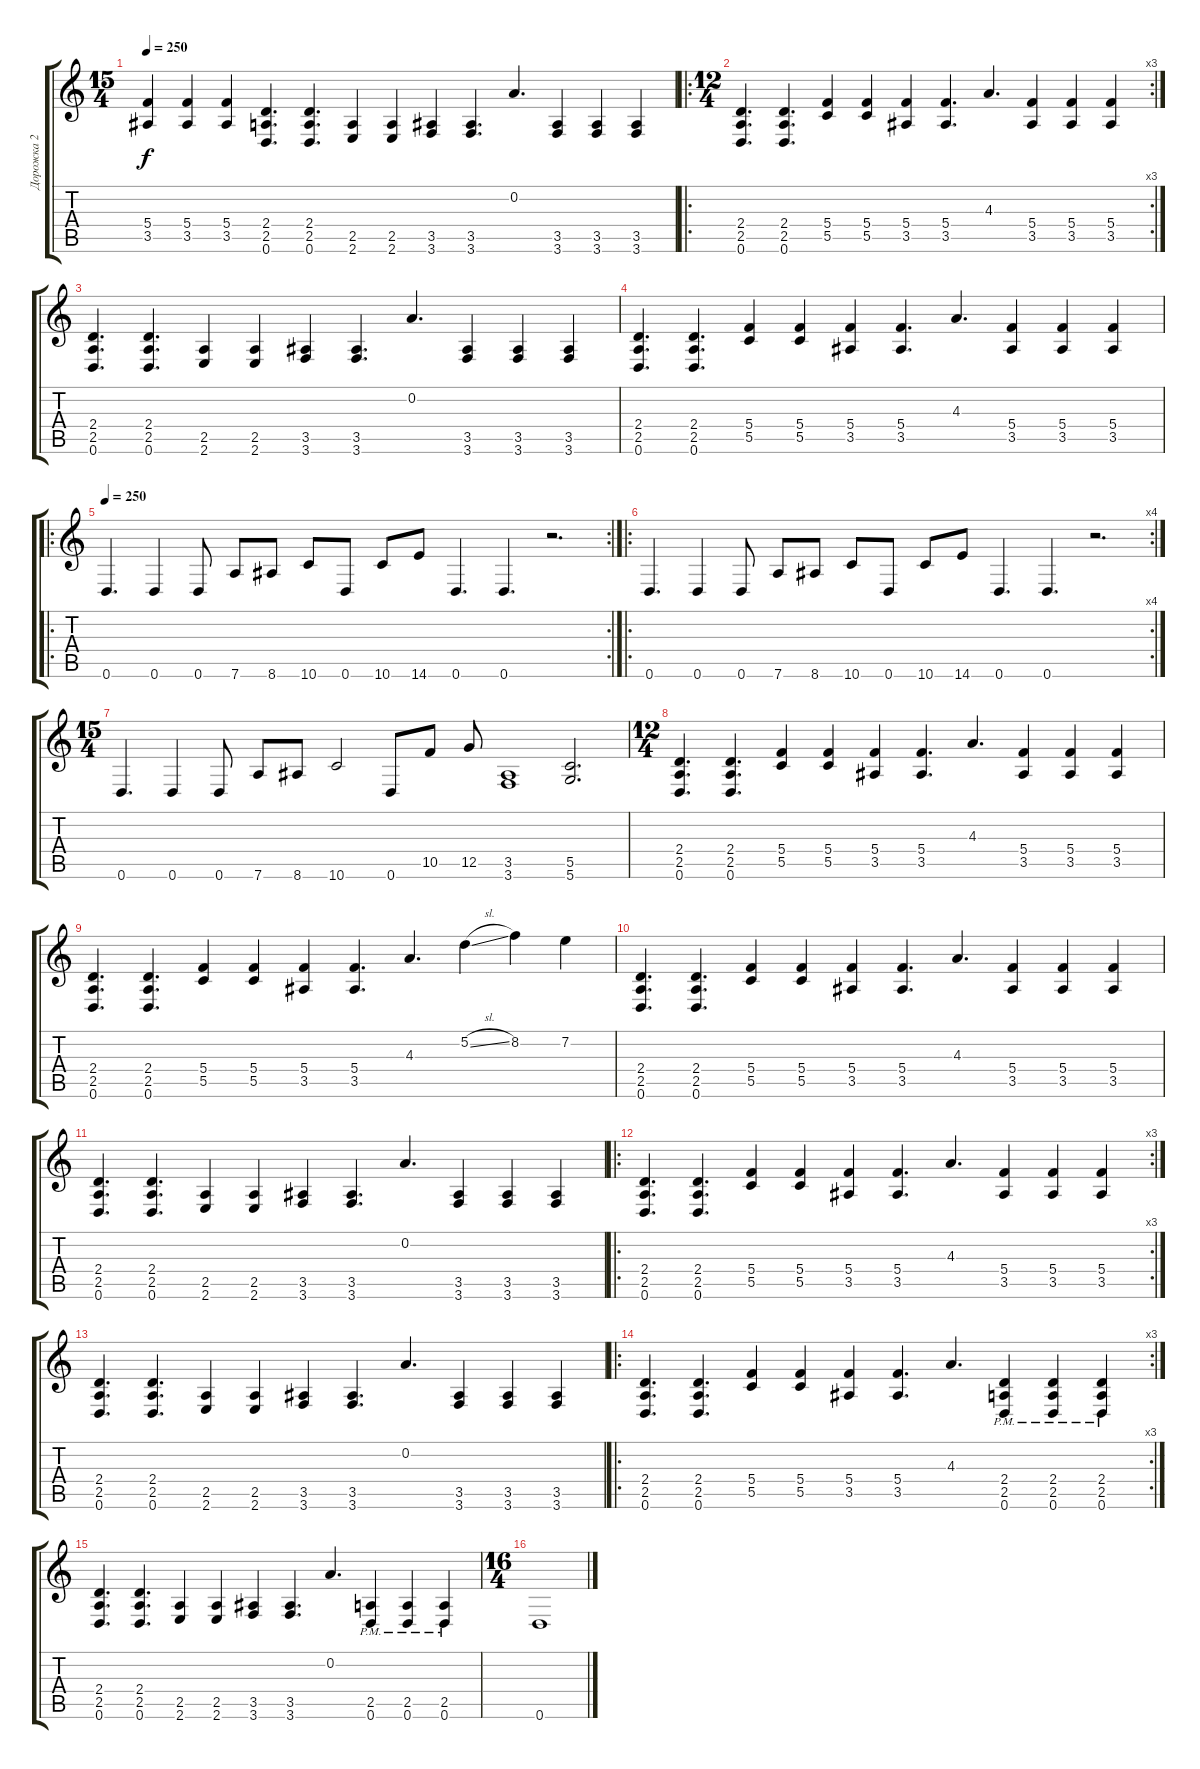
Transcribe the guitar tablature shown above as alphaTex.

\track ("Дорожка 2" "Дорожка 2") {instrument distortionguitar}
\staff {score tabs}
\tuning (D4 A3 F3 C3 G2 D2) {hide}
\ts (15 4)
\tempo 250
\clef g2
\ks c
(5.4 3.5).4{dy f} (5.4 3.5).4 (5.4 3.5).4 (2.4 2.5 0.6).4{d} (2.4 2.5 0.6).4{d} (2.5 2.6).4 (2.5 2.6).4 (3.5 3.6).4 (3.5 3.6).4{d} 0.2.4{d} (3.5 3.6).4 (3.5 3.6).4 (3.5 3.6).4 |
\ro
\rc 3
\ts (12 4)
(2.4 2.5 0.6).4{d} (2.4 2.5 0.6).4{d} (5.4 5.5).4 (5.4 5.5).4 (5.4 3.5).4 (5.4 3.5).4{d} 4.3.4{d} (5.4 3.5).4 (5.4 3.5).4 (5.4 3.5).4 |
(2.4 2.5 0.6).4{d} (2.4 2.5 0.6).4{d} (2.5 2.6).4 (2.5 2.6).4 (3.5 3.6).4 (3.5 3.6).4{d} 0.2.4{d} (3.5 3.6).4 (3.5 3.6).4 (3.5 3.6).4 |
(2.4 2.5 0.6).4{d} (2.4 2.5 0.6).4{d} (5.4 5.5).4 (5.4 5.5).4 (5.4 3.5).4 (5.4 3.5).4{d} 4.3.4{d} (5.4 3.5).4 (5.4 3.5).4 (5.4 3.5).4 |
\ro
\rc 2
\tempo 250
0.6.4{d instrument overdrivenguitar} 0.6.4 0.6.8 7.6.8 8.6.8 10.6.8 0.6.8 10.6.8 14.6.8 0.6.4{d} 0.6.4{d} r.2{d} |
\ro
\rc 4
0.6.4{d instrument distortionguitar} 0.6.4 0.6.8 7.6.8 8.6.8 10.6.8 0.6.8 10.6.8 14.6.8 0.6.4{d} 0.6.4{d} r.2{d} |
\ts (15 4)
0.6.4{d} 0.6.4 0.6.8 7.6.8 8.6.8 10.6.2 0.6.8 10.5.8 12.5.8 (3.5 3.6).1 (5.5 5.6).2{d} |
\ts (12 4)
(2.4 2.5 0.6).4{d} (2.4 2.5 0.6).4{d} (5.4 5.5).4 (5.4 5.5).4 (5.4 3.5).4 (5.4 3.5).4{d} 4.3.4{d} (5.4 3.5).4 (5.4 3.5).4 (5.4 3.5).4 |
(2.4 2.5 0.6).4{d} (2.4 2.5 0.6).4{d} (5.4 5.5).4 (5.4 5.5).4 (5.4 3.5).4 (5.4 3.5).4{d} 4.3.4{d} 5.2{sl}.4 8.2.4 7.2.4 |
(2.4 2.5 0.6).4{d} (2.4 2.5 0.6).4{d} (5.4 5.5).4 (5.4 5.5).4 (5.4 3.5).4 (5.4 3.5).4{d} 4.3.4{d} (5.4 3.5).4 (5.4 3.5).4 (5.4 3.5).4 |
(2.4 2.5 0.6).4{d} (2.4 2.5 0.6).4{d} (2.5 2.6).4 (2.5 2.6).4 (3.5 3.6).4 (3.5 3.6).4{d} 0.2.4{d} (3.5 3.6).4 (3.5 3.6).4 (3.5 3.6).4 |
\ro
\rc 3
(2.4 2.5 0.6).4{d} (2.4 2.5 0.6).4{d} (5.4 5.5).4 (5.4 5.5).4 (5.4 3.5).4 (5.4 3.5).4{d} 4.3.4{d} (5.4 3.5).4 (5.4 3.5).4 (5.4 3.5).4 |
(2.4 2.5 0.6).4{d} (2.4 2.5 0.6).4{d} (2.5 2.6).4 (2.5 2.6).4 (3.5 3.6).4 (3.5 3.6).4{d} 0.2.4{d} (3.5 3.6).4 (3.5 3.6).4 (3.5 3.6).4 |
\ro
\rc 3
(2.4 2.5 0.6).4{d} (2.4 2.5 0.6).4{d} (5.4 5.5).4 (5.4 5.5).4 (5.4 3.5).4 (5.4 3.5).4{d} 4.3.4{d} (2.4 2.5 0.6{pm}).4 (2.4 2.5 0.6{pm}).4 (2.4 2.5 0.6{pm}).4 |
(2.4 2.5 0.6).4{d} (2.4 2.5 0.6).4{d} (2.5 2.6).4 (2.5 2.6).4 (3.5 3.6).4 (3.5 3.6).4{d} 0.2.4{d} (2.5 0.6{pm}).4 (2.5 0.6{pm}).4 (2.5 0.6{pm}).4 |
\ts (16 4)
0.6.1{volume 3}
